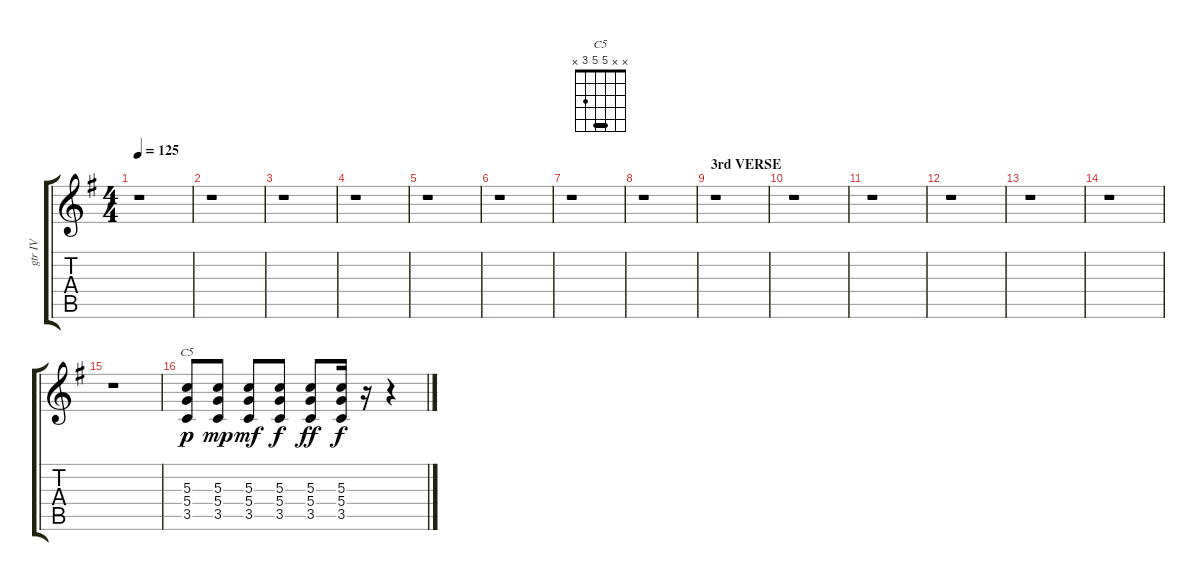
\track ("gtr IV" "gtr IV") {instrument overdrivenguitar}
\staff {score tabs}
\tuning (E4 B3 G3 D3 A2 E2) {hide}
\chord ("C5" x x 5 5 3 x) {barre 5}
\ts (4 4)
\tempo 125
\clef g2
\ks eminor
r.1{dy f} |
r.1 |
r.1 |
r.1 |
r.1 |
r.1 |
r.1 |
r.1 |
\section ("" "3rd VERSE")
r.1 |
r.1 |
r.1 |
r.1 |
r.1 |
r.1 |
r.1 |
(5.3 5.4 3.5).8{ch "C5" dy p} (5.3 5.4 3.5).8{dy mp} (5.3 5.4 3.5).8{dy mf} (5.3 5.4 3.5).8{dy f} (5.3 5.4 3.5).8{dy ff} (5.3 5.4 3.5).16{dy f} r.16 r.4
